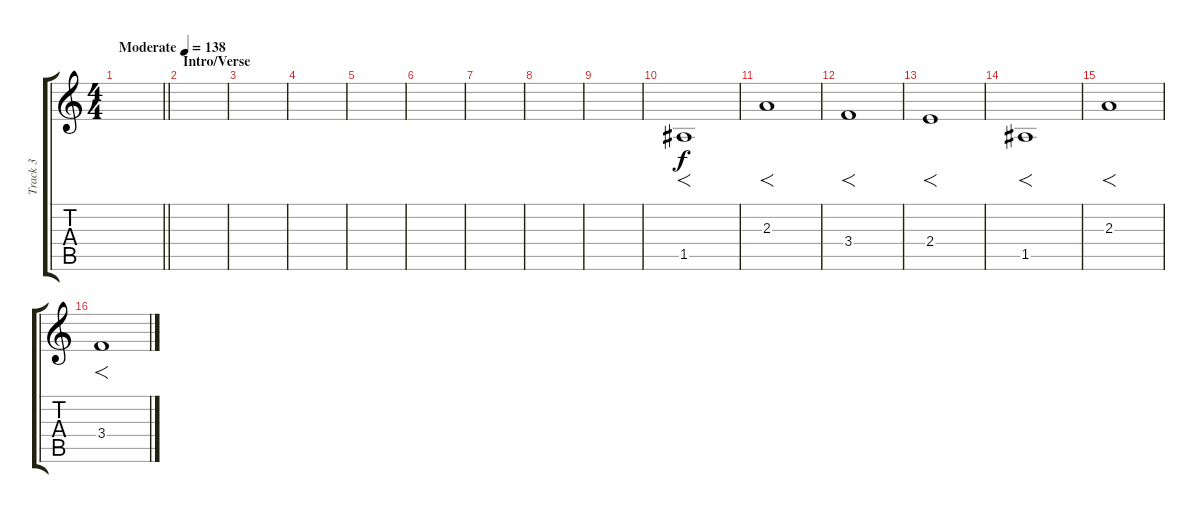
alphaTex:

\track ("Track 3" "Track 3") {instrument overdrivenguitar}
\staff {score tabs}
\tuning (E4 B3 G3 D3 A2 D2) {hide}
\ts (4 4)
\tempo (138 "Moderate")
\clef g2
\barLineRight lightlight
\ks c
|
\section ("" "Intro/Verse")
|
|
|
|
|
|
|
|
1.5.1{f} |
2.3.1{f} |
3.4.1{f} |
2.4.1{f} |
1.5.1{f} |
2.3.1{f} |
3.4.1{f}
